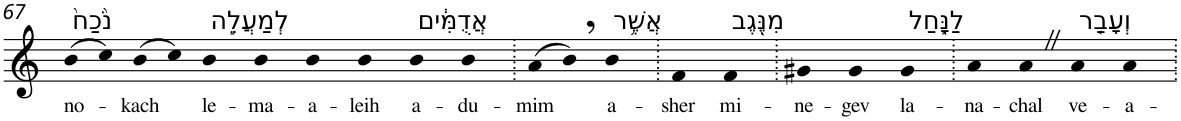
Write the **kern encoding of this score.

**kern	**text
*part1	*part1
*staff1	*staff1
*I"Piano	*
*I'Pno	*
!!LO:PB:g=z
*clefG2	*
*k[]	*
=67	=67
!LO:TX:a:t=נֹ֙כַח֙	!
!	!LO:LY:b
(>8b	no-
8cc)	.
!	!LO:LY:b
(>8b	-kach
8cc)	.
!LO:TX:a:t=לְמַעֲלֵ֣ה	!
!	!LO:LY:b
4b	le-
!	!LO:LY:b
4b	-ma-
!	!LO:LY:b
4b	-a-
!	!LO:LY:b
4b	-leih
!LO:TX:a:t=אֲדֻמִּ֔ים	!
!	!LO:LY:b
4b	a-
!	!LO:LY:b
4b	-du-
=68.	=68.
!	!LO:LY:b
(>8a	-mim
8b,)	.
!LO:TX:a:t=אֲשֶׁ֥ר	!
!	!LO:LY:b
4b	a-
=69.	=69.
!	!LO:LY:b
4f	-sher
!LO:TX:a:t=מִנֶּ֖גֶב	!
!	!LO:LY:b
4f	mi-
=70.	=70.
!	!LO:LY:b
4g#X	-ne-
!	!LO:LY:b
4g#	-gev
!LO:TX:a:t=לַנָּ֑חַל	!
!	!LO:LY:b
4g#	la-
=71.	=71.
!	!LO:LY:b
4a	-na-
!	!LO:LY:b
4aZ	-chal
!LO:TX:a:t=וְעָבַ֤ר	!
!	!LO:LY:b
4a	ve-
!	!LO:LY:b
4a	-a-
=.	=.
*-	*-
